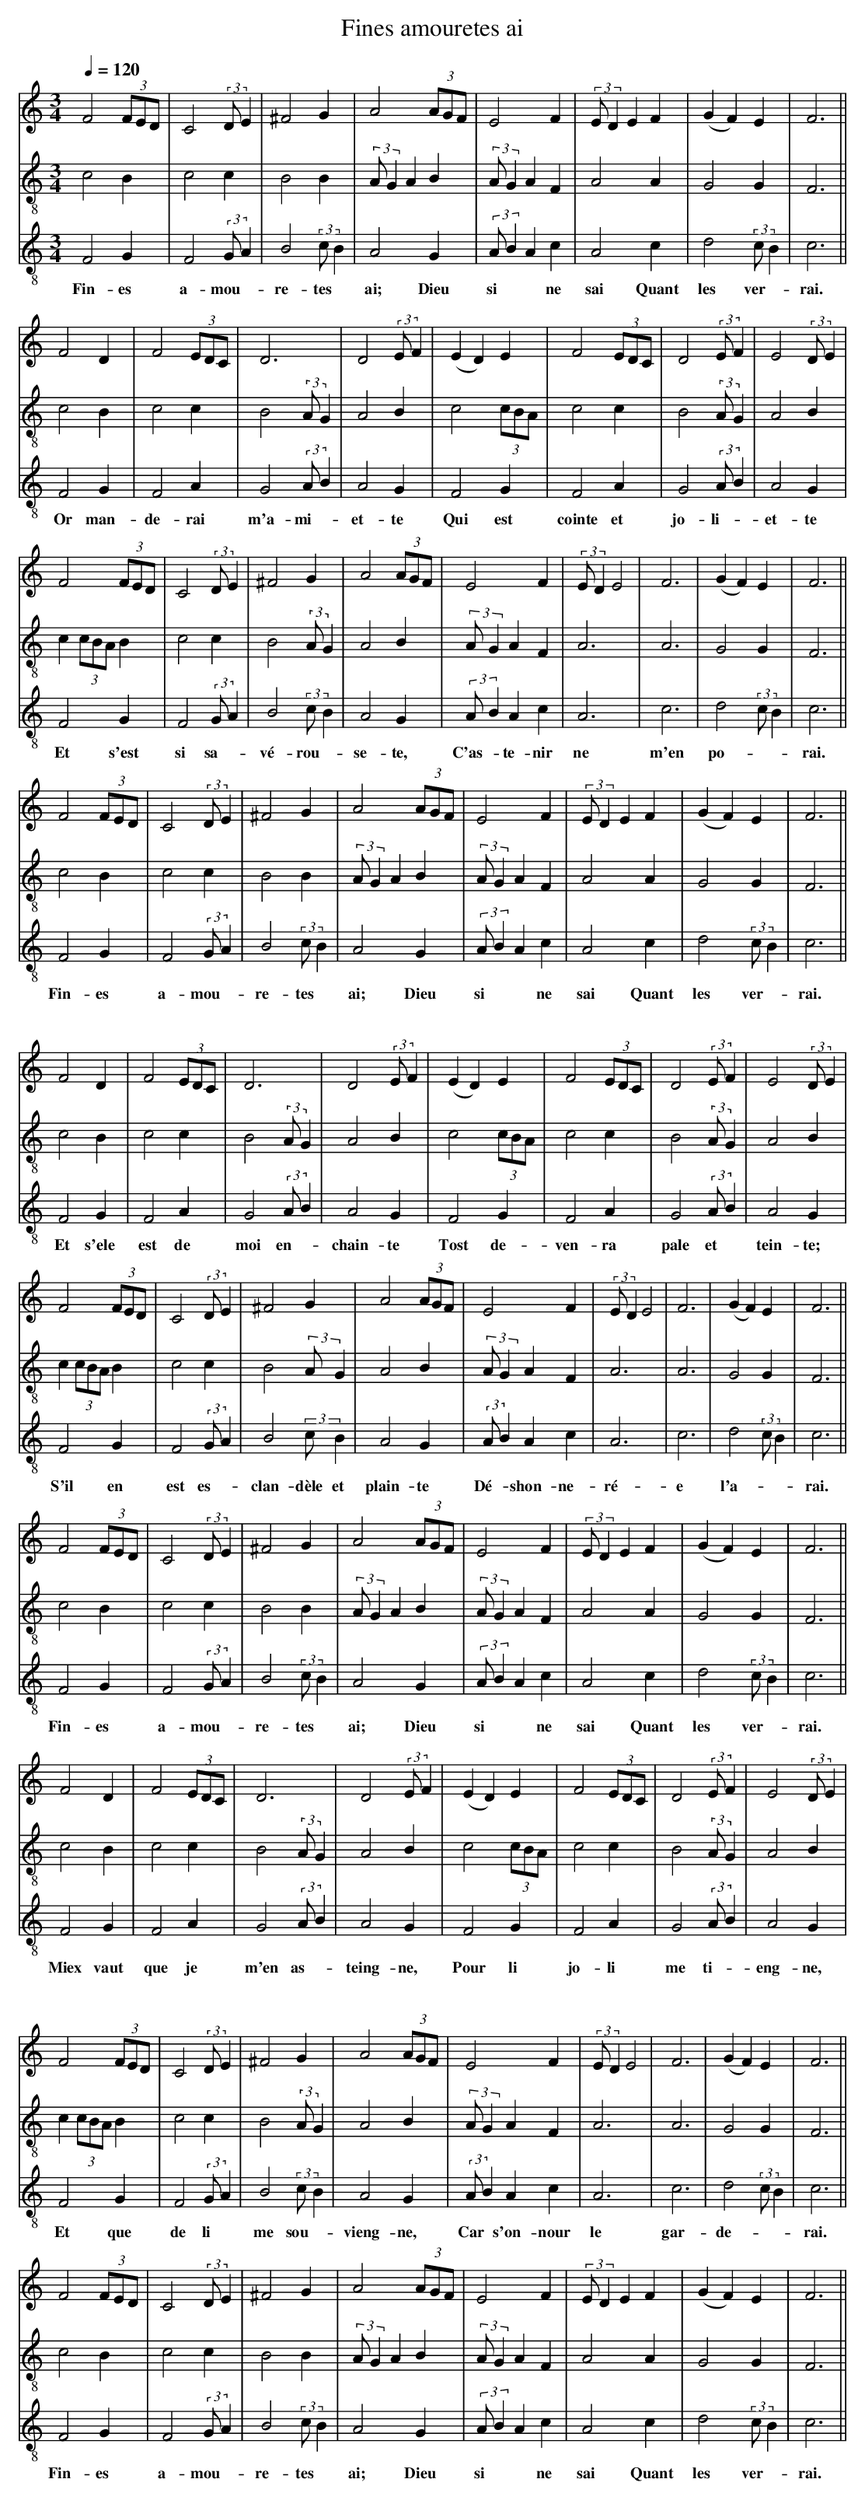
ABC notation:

X:1
T:Fines amouretes ai
M:3/4
L:1/4
Q:1/4=120
K:F Lydian
V:1 clef=treble
V:2 clef=treble-8 middle=B,
V:3 clef=treble-8 middle=B,
[V:1] F2 (3F/E/D/| C2  (3:2:2D/E  |^F2        G   |      A2    (3A/G/F/|      E2      F |(3:2:2E/DE  F  |(GF)      E    | F3 ||
[V:2] C2   B,    | C2        C    | B,2       B,  |(3:2:2A,/G,A, B,    |(3:2:2A,/G,A, F,|      A,2   A, | G,2      G,   | F,3||
[V:3] F,2  G,    | F,2 (3:2:2G,/A,| B,2 (3:2:2C/B,|      A,2     G,    |(3:2:2A,/B,A, C |      A,2   C  | D2  (3:2:2C/B,| C3 ||
w:    Fin- es      a-        mou-*  re-       tes*       ai;    Dieu          si**    ne       sai Quant les      ver-*  rai.
[V:1] F2  D | F2    (3E/D/C/ | D3             | D2 (3:2:2E/F |(ED)  E       | F2 (3E/D/C/| D2  (3:2:2E/F  | E2 (3:2:2D/E  |
[V:2] C2  B,| C2      C      | B,2 (3:2:2A,/G,| A,2      B,  | C2 (3C/B,/A,/| C2   C     | B,2 (3:2:2A,/G,| A,2      B,   |
[V:3] F,2 G,| F,2     A,     | G,2 (3:2:2A,/B,| A,2      G,  | F,2  G,      | F,2  A,    | G,2 (3:2:2A,/B,| A,2      G,   |
w:    Or man- de-    rai       m'a-     mi-*    et-      te    Qui  est     cointe et      jo-       li-*   et-      te
[V:1]  F2         (3F/E/D/| C2  (3:2:2D/E  |^F2        G    | A2 (3A/G/F/| E2            F |(3:2:2E/D E2 | F3  |(GF)      E   | F3  ||
[V:2]  C (3C/B,/A,/ B,    | C2        C    | B,2 (3:2:2A,/G,| A,2  B,    |(3:2:2A,/G, A, F,|      A,3    | A,3 | G,2      G,  | F,3 ||
[V:3]  F,2          G,    | F,2 (3:2:2G,/A,| B,2 (3:2:2C/B, | A,2  G,    |(3:2:2A,/B, A, C |      A,3    | C3  | D2 (3:2:2C/B,| C3  ||
w:     Et          s'est    si       sa-*    vé-    rou-*     se-  te,     C'as-*    te-nir       ne      m'en   po-**          rai.
[V:1] F2 (3F/E/D/| C2  (3:2:2D/E  |^F2        G   |      A2    (3A/G/F/|      E2      F |(3:2:2E/DE  F  |(GF)      E    | F3 ||
[V:2] C2   B,    | C2        C    | B,2       B,  |(3:2:2A,/G,A, B,    |(3:2:2A,/G,A, F,|      A,2   A, | G,2      G,   | F,3||
[V:3] F,2  G,    | F,2 (3:2:2G,/A,| B,2 (3:2:2C/B,|      A,2     G,    |(3:2:2A,/B,A, C |      A,2   C  | D2  (3:2:2C/B,| C3 ||
w:    Fin- es      a-        mou-*  re-       tes*       ai;    Dieu          si**    ne       sai Quant les      ver-*  rai.
[V:1] F2  D | F2    (3E/D/C/ | D3             | D2 (3:2:2E/F |(ED)  E       | F2 (3E/D/C/| D2  (3:2:2E/F  | E2 (3:2:2D/E  |
[V:2] C2  B,| C2      C      | B,2 (3:2:2A,/G,| A,2      B,  | C2 (3C/B,/A,/| C2   C     | B,2 (3:2:2A,/G,| A,2      B,   |
[V:3] F,2 G,| F,2     A,     | G,2 (3:2:2A,/B,| A,2      G,  | F,2  G,      | F,2  A,    | G,2 (3:2:2A,/B,| A,2      G,   |
w:    Et s'ele est   de        moi      en-*  chain-     te    Tost de-       ven- ra      pale      et*    tein-    te;
[V:1]  F2         (3F/E/D/| C2  (3:2:2D/E  |^F2        G    | A2 (3A/G/F/| E2            F |(3:2:2E/D E2 | F3  |(GF)      E   | F3  ||
[V:2]  C (3C/B,/A,/ B,    | C2        C    | B,2 (3:2:2A,/G,| A,2  B,    |(3:2:2A,/G, A, F,|      A,3    | A,3 | G,2      G,  | F,3 ||
[V:3]  F,2          G,    | F,2 (3:2:2G,/A,| B,2 (3:2:2C/B, | A,2  G,    |(3:2:2A,/B, A, C |      A,3    | C3  | D2 (3:2:2C/B,| C3  ||
w:     S'il         en      est      es-*   clan-   dèle et   plain-te      Dé-*    shon-ne-      ré-      e     l'a-**         rai.
[V:1] F2 (3F/E/D/| C2  (3:2:2D/E  |^F2        G   |      A2    (3A/G/F/|      E2      F |(3:2:2E/DE  F  |(GF)      E    | F3 ||
[V:2] C2   B,    | C2        C    | B,2       B,  |(3:2:2A,/G,A, B,    |(3:2:2A,/G,A, F,|      A,2   A, | G,2      G,   | F,3||
[V:3] F,2  G,    | F,2 (3:2:2G,/A,| B,2 (3:2:2C/B,|      A,2     G,    |(3:2:2A,/B,A, C |      A,2   C  | D2  (3:2:2C/B,| C3 ||
w:    Fin- es      a-        mou-*  re-       tes*       ai;    Dieu          si**    ne       sai Quant les      ver-*  rai.
[V:1] F2  D | F2    (3E/D/C/ | D3             | D2 (3:2:2E/F |(ED)  E       | F2 (3E/D/C/| D2  (3:2:2E/F  | E2 (3:2:2D/E  |
[V:2] C2  B,| C2      C      | B,2 (3:2:2A,/G,| A,2      B,  | C2 (3C/B,/A,/| C2   C     | B,2 (3:2:2A,/G,| A,2      B,   |
[V:3] F,2 G,| F,2     A,     | G,2 (3:2:2A,/B,| A,2      G,  | F,2  G,      | F,2  A,    | G,2 (3:2:2A,/B,| A,2      G,   |
w:  Miex vaut que    je        m'en     as-*  teing-     ne,   Pour li        jo-  li      me        ti-*   eng-     ne,
[V:1]  F2         (3F/E/D/| C2  (3:2:2D/E  |^F2        G    | A2 (3A/G/F/| E2            F |(3:2:2E/D E2 | F3  |(GF)      E   | F3  ||
[V:2]  C (3C/B,/A,/ B,    | C2        C    | B,2 (3:2:2A,/G,| A,2  B,    |(3:2:2A,/G, A, F,|      A,3    | A,3 | G,2      G,  | F,3 ||
[V:3]  F,2          G,    | F,2 (3:2:2G,/A,| B,2 (3:2:2C/B, | A,2  G,    |(3:2:2A,/B, A, C |      A,3    | C3  | D2 (3:2:2C/B,| C3  ||
w:     Et          que      de       li*     me     sou-*     vieng-ne,     Car*    s'on-nour     le      gar-   de-**          rai.
[V:1] F2 (3F/E/D/| C2  (3:2:2D/E  |^F2        G   |      A2    (3A/G/F/|      E2      F |(3:2:2E/DE  F  |(GF)      E    | F3 ||
[V:2] C2   B,    | C2        C    | B,2       B,  |(3:2:2A,/G,A, B,    |(3:2:2A,/G,A, F,|      A,2   A, | G,2      G,   | F,3||
[V:3] F,2  G,    | F,2 (3:2:2G,/A,| B,2 (3:2:2C/B,|      A,2     G,    |(3:2:2A,/B,A, C |      A,2   C  | D2  (3:2:2C/B,| C3 ||
w:    Fin- es      a-        mou-*  re-       tes*       ai;    Dieu          si**    ne       sai Quant les      ver-*  rai.
